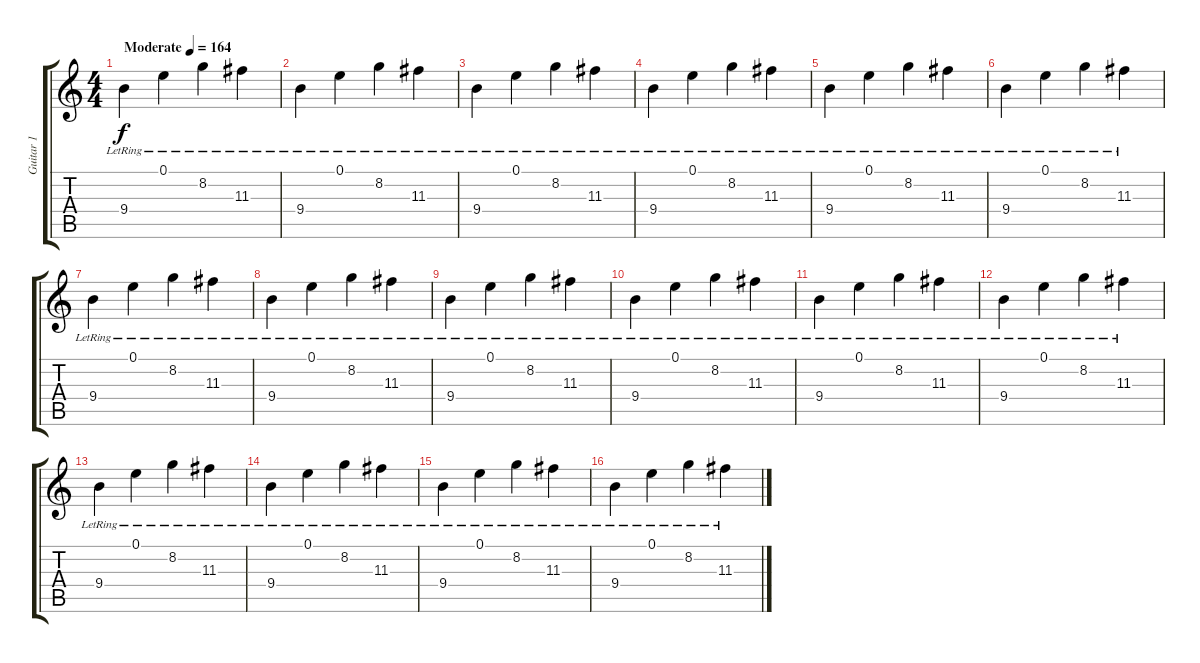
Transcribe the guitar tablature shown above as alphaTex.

\track ("Guitar 1" "Guitar 1") {instrument electricguitarjazz}
\staff {score tabs}
\tuning (E4 B3 G3 D3 A2 E2) {hide}
\ts (4 4)
\tempo (164 "Moderate")
\clef g2
\ks c
9.4{lr}.4{dy f instrument electricguitarjazz} 0.1{lr}.4 8.2{lr}.4 11.3{lr}.4 |
9.4{lr}.4 0.1{lr}.4 8.2{lr}.4 11.3{lr}.4 |
9.4{lr}.4 0.1{lr}.4 8.2{lr}.4 11.3{lr}.4 |
9.4{lr}.4 0.1{lr}.4 8.2{lr}.4 11.3{lr}.4 |
9.4{lr}.4 0.1{lr}.4 8.2{lr}.4 11.3{lr}.4 |
9.4{lr}.4 0.1{lr}.4 8.2{lr}.4 11.3{lr}.4 |
9.4{lr}.4 0.1{lr}.4 8.2{lr}.4 11.3{lr}.4 |
9.4{lr}.4 0.1{lr}.4 8.2{lr}.4 11.3{lr}.4 |
9.4{lr}.4 0.1{lr}.4 8.2{lr}.4 11.3{lr}.4 |
9.4{lr}.4 0.1{lr}.4 8.2{lr}.4 11.3{lr}.4 |
9.4{lr}.4 0.1{lr}.4 8.2{lr}.4 11.3{lr}.4 |
9.4{lr}.4 0.1{lr}.4 8.2{lr}.4 11.3{lr}.4 |
9.4{lr}.4 0.1{lr}.4 8.2{lr}.4 11.3{lr}.4 |
9.4{lr}.4 0.1{lr}.4 8.2{lr}.4 11.3{lr}.4 |
9.4{lr}.4 0.1{lr}.4 8.2{lr}.4 11.3{lr}.4 |
9.4{lr}.4 0.1{lr}.4 8.2{lr}.4 11.3{lr}.4
